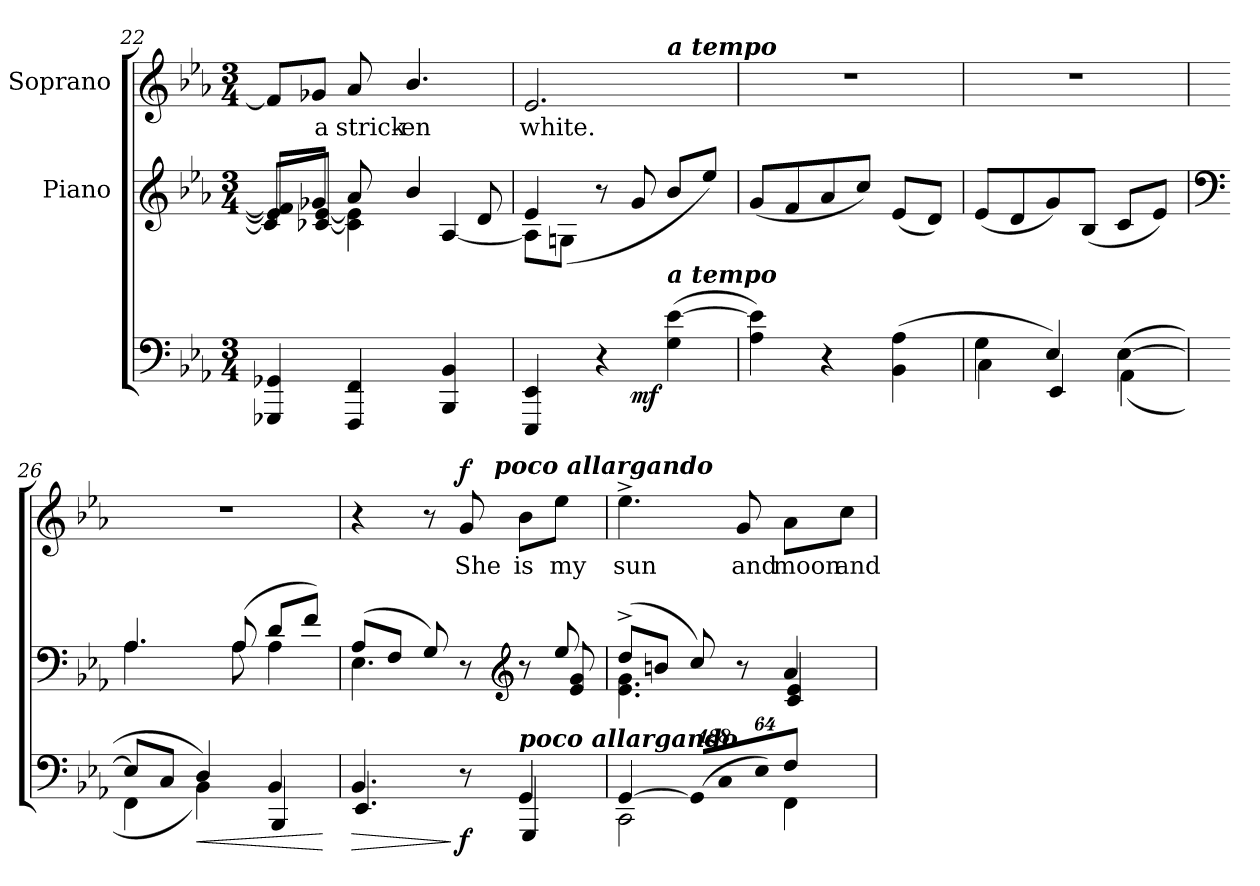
**kern	**dynam	**kern	**kern	**text	**dynam
*part3	*part3	*part2	*part1	*part1	*part1
*staff3	*staff3	*staff2	*staff1	*staff1	*staff1
*	*	*I"Piano	*I"Soprano	*	*
*clefF4	*	*clefG2	*clefG2	*	*
*k[b-e-a-]	*	*k[b-e-a-]	*k[b-e-a-]	*	*
*E-:	*	*E-:	*E-:	*	*
*M3/4	*	*M3/4	*M3/4	*	*
=22	=22	=22	=22	=22	=22
*	*	*^	*	*	*
4GGG-Xi/ 4GG-Xi	.	8e-i/] 8fi]L	8c-i/L]	8fi/L]	.	.
!	!	!	!	!	!LO:LY:b:color=#000000	!
.	.	8g-Xi/J	[8c-Xi/ [8e-iJ	8g-Xi/J	a	.
!	!	!	!	!	!LO:LY:b:color=#000000	!
4FFFi/ 4FFi	.	8a-i/	4c-i\] 4e-i]	8a-i/	strick-	.
!	!	!	!	!	!LO:LY:b:color=#000000	!
.	.	4b-i/	.	4.b-i/	-en	.
4BBB-i/ 4BB-i	.	.	([4A-i/	.	.	.
.	.	8di/	.	.	.	.
=23	=23	=23	=23	=23	=23	=23
!	!	!	!	!	!LO:LY:b:color=#000000	!
*^	*	*	*	*^	*	*
4EEE-i/ 4EE-i	4.ryy	.	4e-i/	8A-i\L]	2.e-i/	2ryy	white.	.
.	.	.	.	(8Gni\J	.	.	.	.
4r	.	.	8r	4ryy	.	.	.	.
.	4.ryy	mf	8gi/	.	.	.	.	.
!	!	!	!	!	!	!LO:TX:a:Bi:t=a tempo	!	!
!LO:TX:a:Bi:t=a tempo	!	!	!	!	!	!	!	!
(4Gi\ [4e-i	.	.	8b-i/L	4ryy	.	4ryy	.	.
.	.	.	8ee-i/J)	.	.	.	.	.
*	*	*	*v	*v	*	*	*	*
=24	=24	=24	=24	=24	=24	=24	=24
!	!	!	!	!LO:N:vis=1	!	!	!
*v	*v	*	*	*v	*v	*	*
4A-i\ 4e-i])	.	(8gi/L	2.r	.	.
.	.	8fi/	.	.	.
4r	.	8a-i/	.	.	.
.	.	8cci/J)	.	.	.
(4BB-i\ 4A-i	.	(8e-i/L	.	.	.
.	.	8di/J)	.	.	.
!!LO:LB:g=z
=25	=25	=25	=25	=25	=25
*^	*	*	*	*	*
!	!	!	!	!LO:N:vis=1	!	!
4Gi\	4Ci\	.	(8e-i/L	2.r	.	.
.	.	.	8di/	.	.	.
4E-i/)	4EE-i/	.	8gi/)	.	.	.
.	.	.	(8B-i/J	.	.	.
([4E-i\	(4AA-i\	.	8ci/L	.	.	.
.	.	.	8e-i/J)	.	.	.
=26	=26	=26	=26	=26	=26	=26
*	*	*	*clefF4	*	*	*
*	*	*	*^	*	*	*
!	!	!	!	!	!LO:N:vis=1	!	!
8E-i/L]	4FFi\	.	4.A-i/	4.A-i\	2.r	.	.
8Ci/J	.	.	.	.	.	.	.
!	!	!LO:HP:b	!	!	!	!	!
4Di/)	4BB-i\)	<	.	.	.	.	.
.	.	.	(8A-i/	8A-i\	.	.	.
4BB-i/	4BBB-i/	.	8di/L	4A-i\	.	.	.
.	.	.	8fi/J)	.	.	.	.
*v	*v	*	*	*	*	*	*
*	*	*v	*v	*	*	*
.	[	.	.	.	.
=27	=27	=27	=27	=27	=27
!	!LO:HP:b	!	!	!	!
*^	*	*^	*^	*	*
4.BB-i/	4.EE-i/	>	(8A-i/L	4.E-i\	4r	4ryy	.	.
.	.	.	8Fi/J	.	.	.	.	.
.	.	.	8Gi/)	.	8r	8ryy	.	.
!	!	!	!	!	!	!	!LO:LY:b:color=#000000	!
8r	8ryy	] f	8r	8ryy	8gi/	32ryy	She	f
.	.	.	.	.	.	64ryy	.	.
.	.	.	.	.	.	128ryy	.	.
.	.	.	.	.	.	512ryy	.	.
!	!	!	!	!	!	!LO:TX:a:Bi:t=poco allargando	!	!
.	.	.	.	.	.	4ryy	.	.
*	*	*	*clefG2	*	*	*	*	*
!LO:TX:a:Bi:t=poco allargando	!	!	!	!	!	!	!	!
!	!	!	!	!	!	!	!LO:LY:b:color=#000000	!
4GGi/	4GGGi/	.	8r	8ryy	8b-i\L	.	is	.
!	!	!	!	!	!	!	!LO:LY:b:color=#000000	!
.	.	.	8ee-i/	8e-i/ 8gi	8ee-i\J	.	my	.
.	.	.	.	.	.	16ryy	.	.
.	.	.	.	.	.	256.ryy	.	.
*	*	*	*	*	*v	*v	*	*
=28	=28	=28	=28	=28	=28	=28	=28
*	*	*	*	*	*^	*	*
!	!	!	!	!	!	!	!LO:LY:b:color=#000000	!
*	*	*	*	*	*v	*v	*	*
[4GGi/	2CCi\	.	(8dd^i/L	4.e-i\ 4.gi	4.ee-^i\	sun	.
.	.	.	8bni/J	.	.	.	.
*Xbrackettup	*	*	*	*	*	*	*
!LO:N:vis=8	!	!	!	!	!	!	!
(1024%85GGi/L]	.	.	8cci/)	.	.	.	.
!LO:N:vis=8	!	!	!	!	!	!	!
1024%85Ci/	.	.	.	.	.	.	.
!	!	!	!	!	!	!LO:LY:b:color=#000000	!
.	.	.	8r	8ryy	8gi/	and	.
!LO:N:vis=8	!	!	!	!	!	!	!
512%43E-i/J)	.	.	.	.	.	.	.
!	!	!	!	!	!	!LO:LY:b:color=#000000	!
4Fi/	4FFi\	.	4a-i/	4ci/ 4e-i	8a-i\L	moon	.
!	!	!	!	!	!	!LO:LY:b:color=#000000	!
.	.	.	.	.	8cci\J	and	.
*v	*v	*	*	*	*	*	*
*	*	*v	*v	*	*	*
=	=	=	=	=	=
*-	*-	*-	*-	*-	*-
